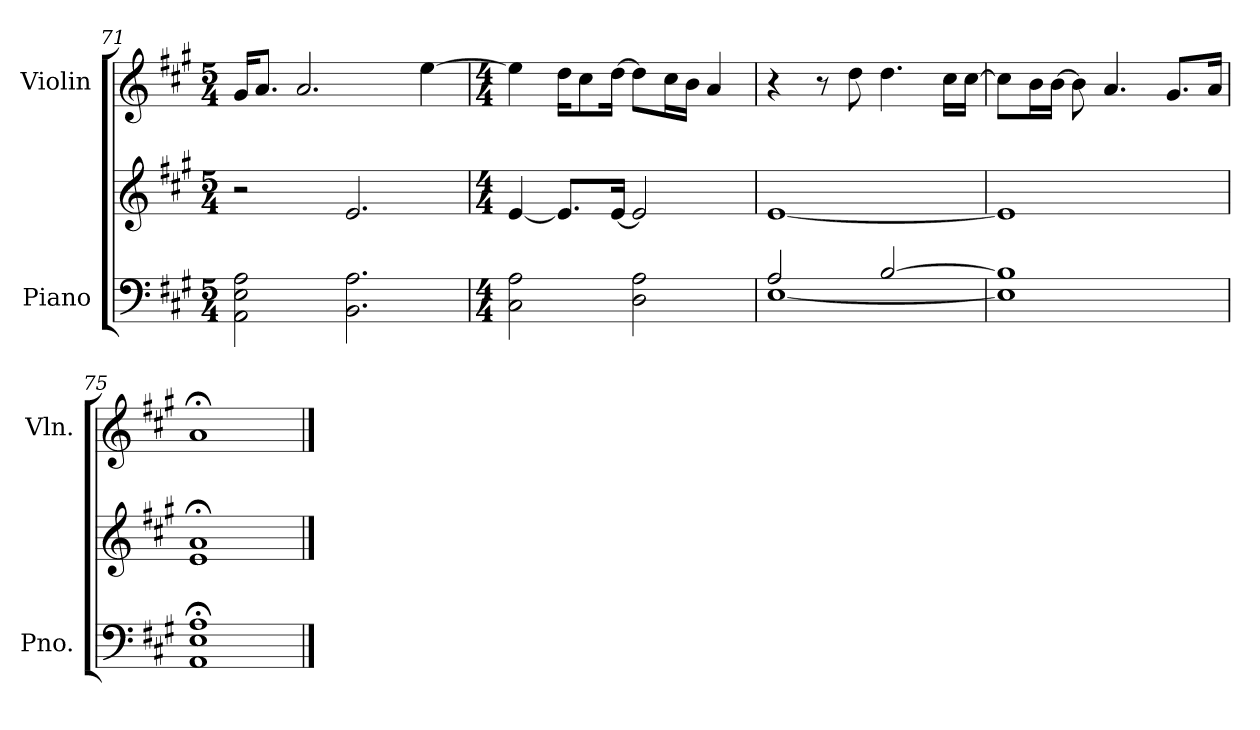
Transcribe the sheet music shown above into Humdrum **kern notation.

**kern	**kern	**kern
*part2	*part2	*part1
*staff3	*staff2	*staff1
*I"Piano	*	*I"Violin
*I'Pno.	*	*I'Vln.
*clefF4	*clefG2	*clefG2
*k[f#c#g#]	*k[f#c#g#]	*k[f#c#g#]
*M5/4	*M5/4	*M5/4
=71	=71	=71
2AA\ 2E\ 2A\	2r	16g#/KL
.	.	8.a/J
.	.	2.a/
2.BB\ 2.A\	2.e/	.
.	.	[4ee\
=72	=72	=72
*M4/4	*M4/4	*M4/4
2C#\ 2A\	[4e/	4ee\]
.	8.e/L]	16dd\KL
.	.	8cc#\
.	[16e/Jk	[16dd\Jk
2D\ 2A\	2e/]	8dd\L]
.	.	16cc#\L
.	.	16b\JJ
.	.	4a/
=73	=73	=73
*^	*	*
2A/	[1E	[1e	4r
.	.	.	8r
.	.	.	8dd\
[2B/	.	.	4.dd\
.	.	.	16cc#\LL
.	.	.	[16cc#\JJ
!!LO:LB:g=z
=74	=74	=74	=74
1B]	1E]	1e]	8cc#\L]
.	.	.	16b\L
.	.	.	[16b\JJ
.	.	.	8b\]
.	.	.	4.a/
.	.	.	8.g#/L
.	.	.	16a/Jk
*v	*v	*	*
=75	=75	=75
1AA;< 1E;< 1A;<	1e;< 1a;<	1a;<
==	==	==
*-	*-	*-
